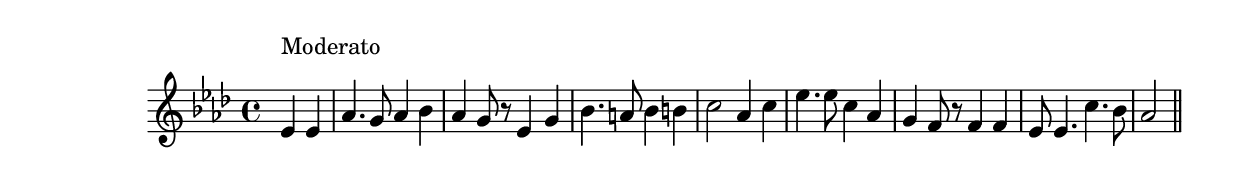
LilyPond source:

\version "2.14.0"
%{\header {
  title = "Out of Work"
  composer = "Alice Hawthorne" % 1877
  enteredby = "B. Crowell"
}%}
\score{{\key as \major
\time 4/4
%{\tempo 4=90
%}\relative f' {
  \partial 2
  es4^\markup{\column { "Moderato" " " }} es |
  as4. g8 as4 bes | as4 g8 r es4 g | bes4. a8 bes4 b |
  c2 as4 c | es4. es8 c4 as | g f8 r f4 f | es8 es4. c'4. bes8 | as2
  \bar "||"
}

}}